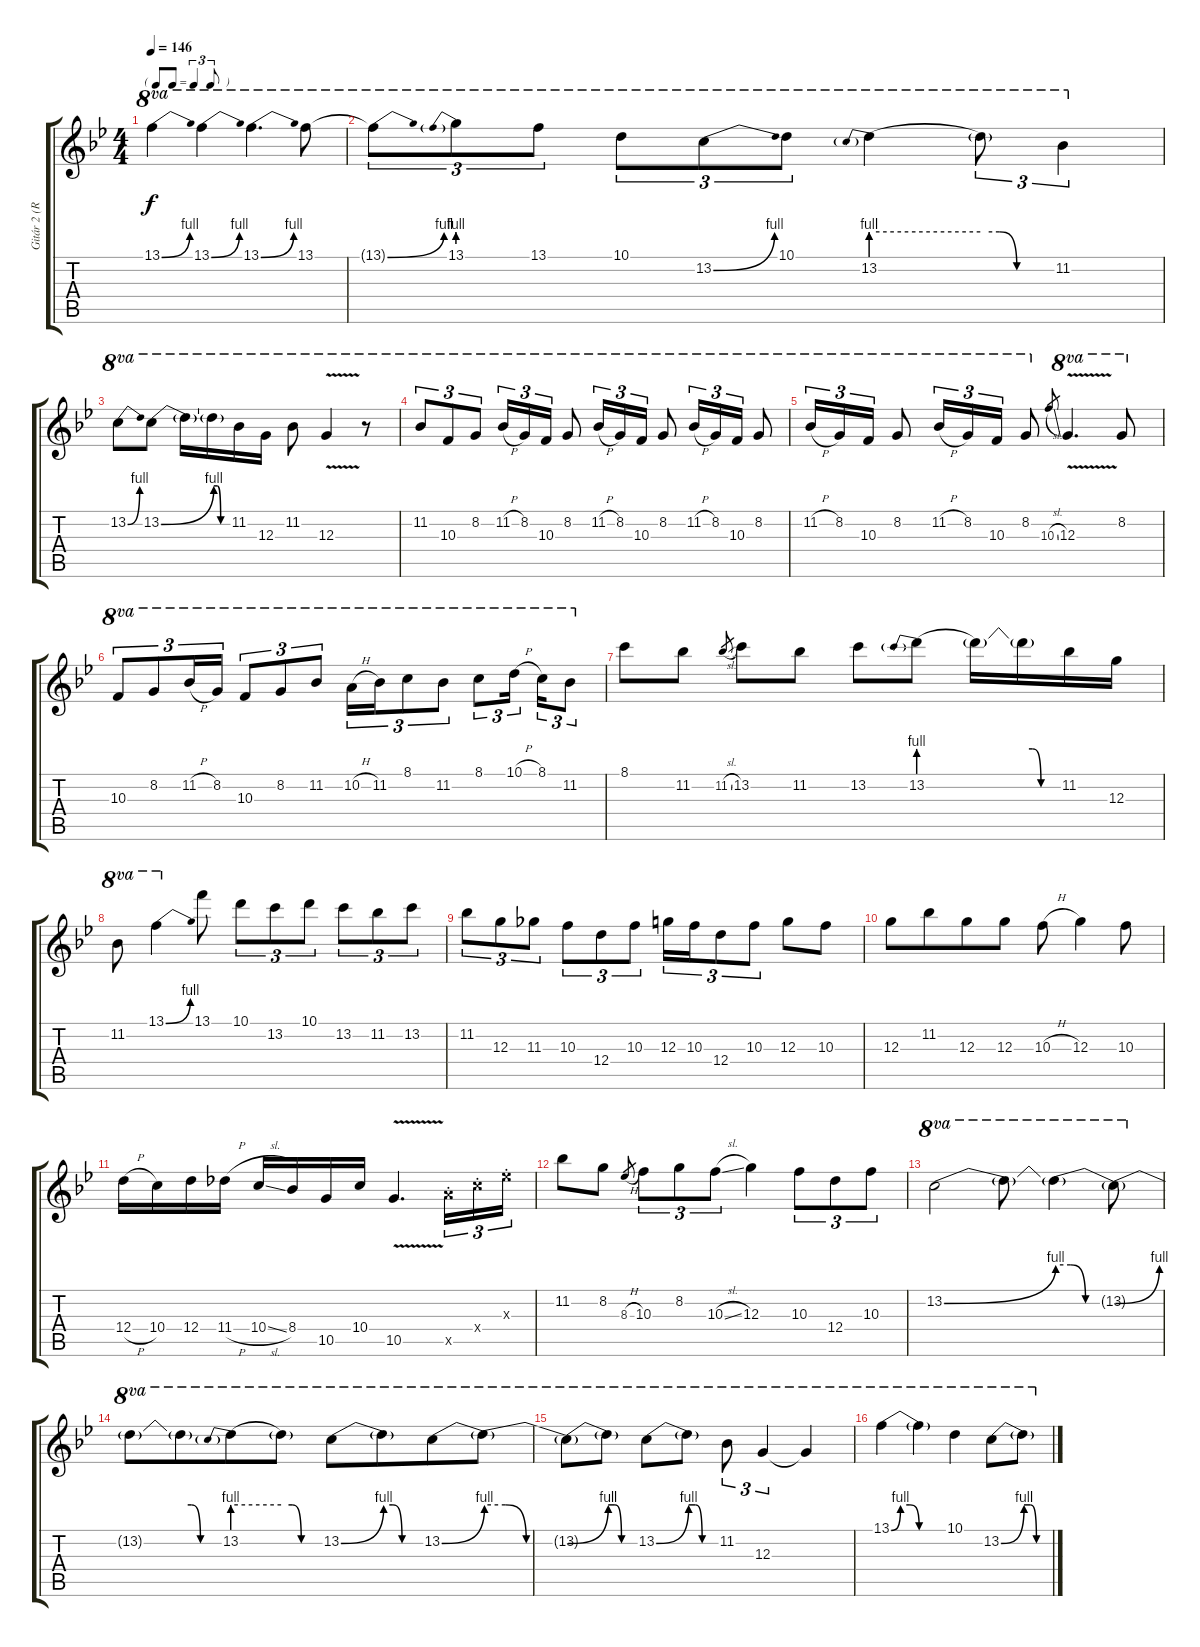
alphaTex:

\track ("Gitár 2 (Ritchie Blackmore)" "Gitár 2 (R") {instrument distortionguitar}
\staff {score tabs}
\tuning (E4 B3 G3 D3 A2 E2) {hide}
\ts (4 4)
\tf triplet8th
\tempo 146
\clef g2
\ks bb
13.1{be (bend 0 0 60 4)}.4{ot 8va dy f} 13.1{be (bend 0 0 60 4)}.4{ot 8va} 13.1{be (bend 0 0 60 4)}.4{d ot 8va} 13.1.8{ot 8va} |
13.1{be (bend 0 0 60 4) t}.8{tu (3 2) ot 8va} 13.1{be (prebend 0 4 60 4)}.8{tu (3 2) ot 8va} 13.1.8{tu (3 2) ot 8va} 10.1.8{tu (3 2) ot 8va} 13.2{be (bend 0 0 60 4)}.8{tu (3 2) ot 8va} 10.1.8{tu (3 2) ot 8va} 13.2{be (prebend 0 4 60 4)}.4{ot 8va} 13.2{be (custom 0 4 15 4 30 0 60 0) t}.8{tu (3 2) ot 8va} 11.2.4{tu (3 2) ot 8va} |
13.2{be (bend 0 0 60 4)}.8{ot 8va} 13.2{be (bend 0 0 60 4)}.8{ot 8va} 13.2{t}.16{ot 8va} 13.2{be (custom 0 4 15 4 30 0 60 0) t}.16{ot 8va} 11.2.16{ot 8va} 12.3.16{ot 8va} 11.2.8{ot 8va} 12.3{v}.4{ot 8va} r.8{ot 8va} |
11.2.8{tu (3 2) ot 8va} 10.3.8{tu (3 2) ot 8va} 8.2.8{tu (3 2) ot 8va} 11.2{h}.16{tu (3 2) ot 8va} 8.2.16{tu (3 2) ot 8va} 10.3.16{tu (3 2) ot 8va} 8.2.8{ot 8va} 11.2{h}.16{tu (3 2) ot 8va} 8.2.16{tu (3 2) ot 8va} 10.3.16{tu (3 2) ot 8va} 8.2.8{ot 8va} 11.2{h}.16{tu (3 2) ot 8va} 8.2.16{tu (3 2) ot 8va} 10.3.16{tu (3 2) ot 8va} 8.2.8{ot 8va} |
11.2{h}.16{tu (3 2) ot 8va} 8.2.16{tu (3 2) ot 8va} 10.3.16{tu (3 2) ot 8va} 8.2.8{ot 8va} 11.2{h}.16{tu (3 2) ot 8va} 8.2.16{tu (3 2) ot 8va} 10.3.16{tu (3 2) ot 8va} 8.2.8{ot 8va} 10.3{sl}.8{gr} 12.3{v}.4{d ot 8va} 8.2.8{ot 8va} |
10.3.8{tu (3 2) ot 8va} 8.2.8{tu (3 2) ot 8va} 11.2{h}.16{tu (3 2) ot 8va} 8.2.16{tu (3 2) ot 8va} 10.3.8{tu (3 2) ot 8va} 8.2.8{tu (3 2) ot 8va} 11.2.8{tu (3 2) ot 8va} 10.2{h}.16{tu (3 2) ot 8va} 11.2.16{tu (3 2) ot 8va} 8.1.8{tu (3 2) ot 8va} 11.2.8{tu (3 2) ot 8va} 8.1.8{tu (3 2) ot 8va} 10.1{h}.16{tu (3 2) ot 8va} 8.1.16{tu (3 2) ot 8va} 11.2.8{tu (3 2) ot 8va} |
8.1.8 11.2.8 11.2{sl}.8{gr} 13.2.8 11.2.8 13.2.8 13.2{be (prebend 0 4 60 4)}.8 13.2{t}.16 13.2{be (custom 0 4 15 4 30 0 60 0) t}.16 11.2.16 12.3.16 |
11.2.8{ot 8va} 13.1{be (bend 0 0 60 4)}.4{ot 8va} 13.1.8 10.1.8{tu (3 2)} 13.2.8{tu (3 2)} 10.1.8{tu (3 2)} 13.2.8{tu (3 2)} 11.2.8{tu (3 2)} 13.2.8{tu (3 2)} |
11.2.8{tu (3 2)} 12.3.8{tu (3 2)} 11.3.8{tu (3 2)} 10.3.8{tu (3 2)} 12.4.8{tu (3 2)} 10.3.8{tu (3 2)} 12.3.16{tu (3 2)} 10.3.16{tu (3 2)} 12.4.8{tu (3 2)} 10.3.8{tu (3 2)} 12.3.8 10.3.8 |
12.3.8 11.2.8{beam merge} 12.3.8 12.3.8 10.3{h}.8 12.3.4 10.3.8 |
12.4{h}.16 10.4.16 12.4.16 11.4{h}.16 10.4{sl}.16 8.4.16 10.5.16 10.4.16 10.5{v}.4{d} 12.5{st x}.16{tu (3 2)} 10.4{st x}.16{tu (3 2)} 8.3{st x}.16{tu (3 2)} |
11.2.8 8.2.8 8.3{h}.8{gr} 10.3.8{tu (3 2)} 8.2.8{tu (3 2)} 10.3{sl}.8{tu (3 2)} 12.3.4 10.3.8{tu (3 2)} 12.4.8{tu (3 2)} 10.3.8{tu (3 2)} |
13.2{be (bend 0 0 60 4)}.2{ot 8va} 13.2{t}.8{ot 8va} 13.2{be (custom 0 4 15 4 30 0 60 0) t}.4{ot 8va} 13.2{be (bend 0 0 60 4) t}.8{ot 8va} |
13.2{t}.8{ot 8va} 13.2{be (custom 0 4 15 4 30 0 60 0) t}.8{ot 8va beam merge} 13.2{be (prebend 0 4 60 4)}.8{ot 8va} 13.2{be (custom 0 4 15 4 30 0 60 0) t}.8{ot 8va} 13.2{be (bend 0 0 60 4)}.8{ot 8va} 13.2{be (custom 0 4 15 4 30 0 60 0) t}.8{ot 8va beam merge} 13.2{be (bend 0 0 60 4)}.8{ot 8va} 13.2{be (custom 0 4 15 4 30 0 60 0) t}.8{ot 8va} |
13.2{be (bend 0 0 60 4) t}.8{ot 8va} 13.2{be (custom 0 4 15 4 30 0 60 0) t}.8{ot 8va beam split} 13.2{be (bend 0 0 60 4)}.8{ot 8va} 13.2{be (custom 0 4 15 4 30 0 60 0) t}.8{ot 8va} 11.2.8{tu (3 2) ot 8va} 12.3.4{tu (3 2) ot 8va} 12.3{t}.4{ot 8va} |
13.1{be (custom 0 0 10 4 20 4 30 0 60 0)}.4{ot 8va} 13.1{t}.4{ot 8va} 10.1.4{ot 8va} 13.2{be (bend 0 0 60 4)}.8{ot 8va} 13.2{be (custom 0 4 15 4 30 0 60 0) t}.8{ot 8va}
